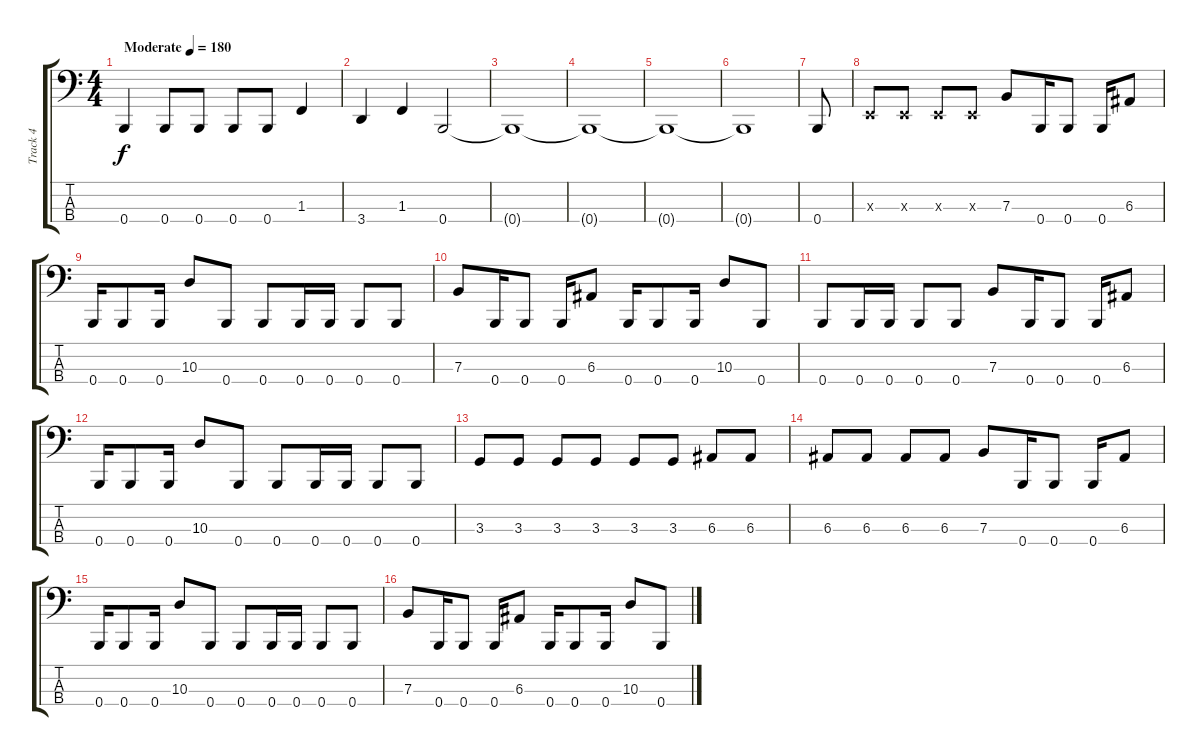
\track ("Track 4" "Track 4") {instrument electricbassfinger}
\staff {score tabs}
\tuning (D2 A1 E1 B0) {hide}
\ts (4 4)
\tempo (180 "Moderate")
\clef f4
\ks c
0.4.4{dy f instrument electricbassfinger} 0.4.8 0.4.8 0.4.8 0.4.8 1.3.4 |
3.4.4 1.3.4 0.4.2 |
0.4{t}.1 |
0.4{t}.1 |
0.4{t}.1 |
0.4{t}.1 |
0.4.8 |
0.3{x}.8 0.3{x}.8 0.3{x}.8 0.3{x}.8 7.3.8 0.4.16 0.4.8 0.4.16 6.3.8 |
0.4.16 0.4.8 0.4.16 10.3.8 0.4.8 0.4.8 0.4.16 0.4.16 0.4.8 0.4.8 |
7.3.8 0.4.16 0.4.8 0.4.16 6.3.8 0.4.16 0.4.8 0.4.16 10.3.8 0.4.8 |
0.4.8 0.4.16 0.4.16 0.4.8 0.4.8 7.3.8 0.4.16 0.4.8 0.4.16 6.3.8 |
0.4.16 0.4.8 0.4.16 10.3.8 0.4.8 0.4.8 0.4.16 0.4.16 0.4.8 0.4.8 |
3.3.8 3.3.8 3.3.8 3.3.8 3.3.8 3.3.8 6.3.8 6.3.8 |
6.3.8 6.3.8 6.3.8 6.3.8 7.3.8 0.4.16 0.4.8 0.4.16 6.3.8 |
0.4.16 0.4.8 0.4.16 10.3.8 0.4.8 0.4.8 0.4.16 0.4.16 0.4.8 0.4.8 |
7.3.8 0.4.16 0.4.8 0.4.16 6.3.8 0.4.16 0.4.8 0.4.16 10.3.8 0.4.8
